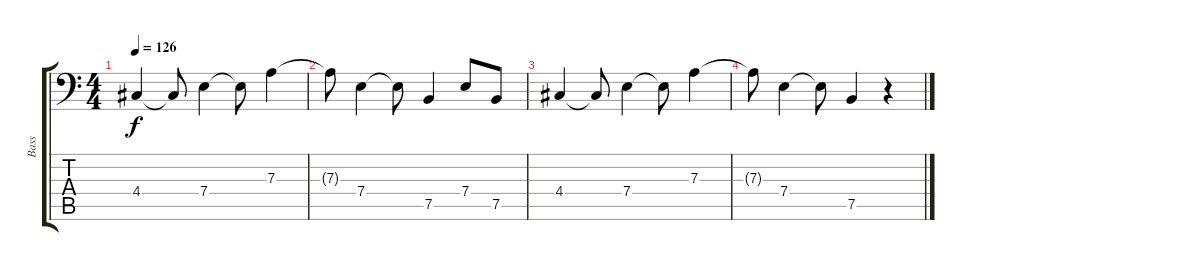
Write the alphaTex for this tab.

\track ("Bass" "Bass") {instrument electricbassfinger}
\staff {score tabs}
\tuning (C3 G2 D2 A1 E1 B0) {hide}
\ts (4 4)
\tempo 126
\clef f4
\ks c
4.4.4{dy f} 4.4{t}.8 7.4.4 7.4{t}.8 7.3.4 |
7.3{t}.8 7.4.4 7.4{t}.8 7.5.4 7.4.8 7.5.8 |
4.4.4 4.4{t}.8 7.4.4 7.4{t}.8 7.3.4 |
7.3{t}.8 7.4.4 7.4{t}.8 7.5.4 r.4
